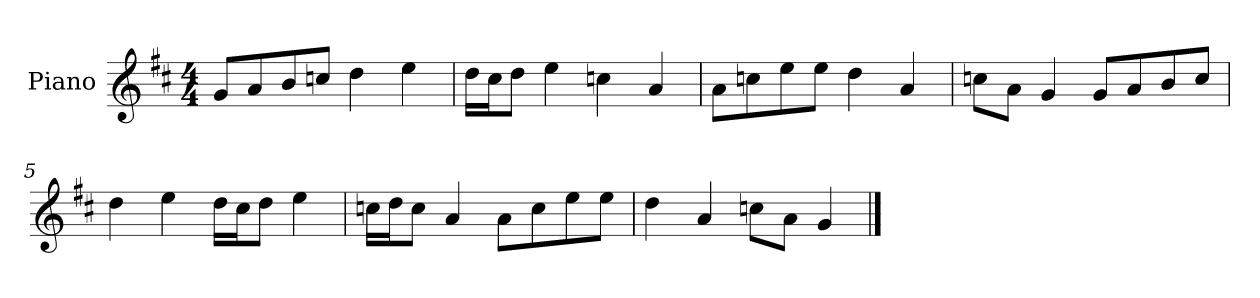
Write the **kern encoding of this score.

**kern
*part1
*staff1
*I"Piano
*I'P-no
*clefG2
*k[f#c#]
*M4/4
*MM90
=1
8g/L
8a/
8b/
8ccn/J
4dd\
4ee\
=2
16dd\LL
16cc#\J
8dd\J
4ee\
4ccn\
4a/
=3
8a\L
8ccn\
8ee\
8ee\J
4dd\
4a/
=4
8ccn\L
8a\J
4g/
8g/L
8a/
8b/
8cc/J
=5
4dd\
4ee\
16dd\LL
16cc#\J
8dd\J
4ee\
!!LO:LB:g=z
=6
16ccn\LL
16dd\J
8cc\J
4a/
8a\L
8cc\
8ee\
8ee\J
=7
4dd\
4a/
8ccn\L
8a\J
4g/
==
*-
